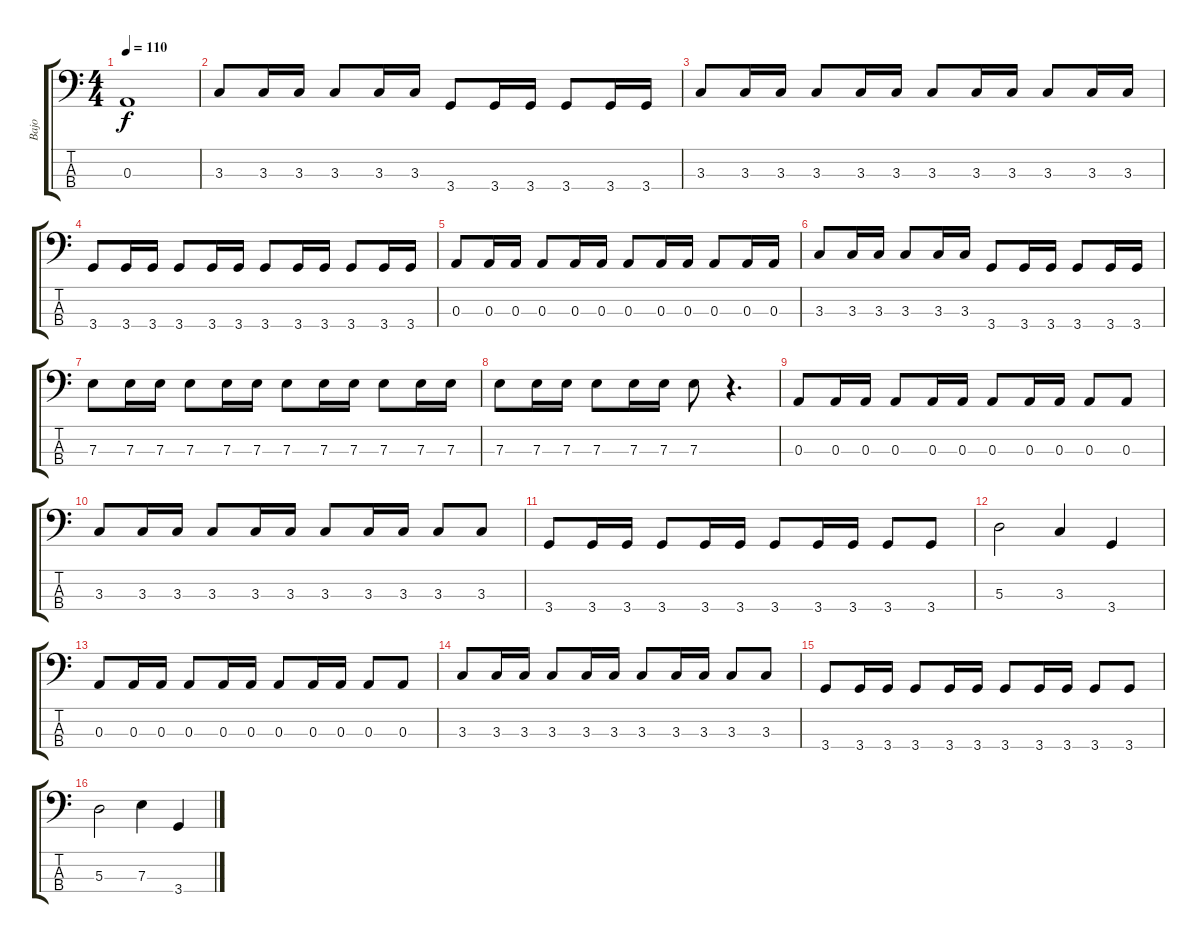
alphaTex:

\track ("Bajo" "Bajo") {instrument electricbassfinger}
\staff {score tabs}
\tuning (G2 D2 A1 E1) {hide}
\ts (4 4)
\tempo 110
\clef f4
\ks c
0.3.1{dy f} |
3.3.8 3.3.16 3.3.16 3.3.8 3.3.16 3.3.16 3.4.8 3.4.16 3.4.16 3.4.8 3.4.16 3.4.16 |
3.3.8 3.3.16 3.3.16 3.3.8 3.3.16 3.3.16 3.3.8 3.3.16 3.3.16 3.3.8 3.3.16 3.3.16 |
3.4.8 3.4.16 3.4.16 3.4.8 3.4.16 3.4.16 3.4.8 3.4.16 3.4.16 3.4.8 3.4.16 3.4.16 |
0.3.8 0.3.16 0.3.16 0.3.8 0.3.16 0.3.16 0.3.8 0.3.16 0.3.16 0.3.8 0.3.16 0.3.16 |
3.3.8 3.3.16 3.3.16 3.3.8 3.3.16 3.3.16 3.4.8 3.4.16 3.4.16 3.4.8 3.4.16 3.4.16 |
7.3.8 7.3.16 7.3.16 7.3.8 7.3.16 7.3.16 7.3.8 7.3.16 7.3.16 7.3.8 7.3.16 7.3.16 |
7.3.8 7.3.16 7.3.16 7.3.8 7.3.16 7.3.16 7.3.8 r.4{d} |
0.3.8 0.3.16 0.3.16 0.3.8 0.3.16 0.3.16 0.3.8 0.3.16 0.3.16 0.3.8 0.3.8 |
3.3.8 3.3.16 3.3.16 3.3.8 3.3.16 3.3.16 3.3.8 3.3.16 3.3.16 3.3.8 3.3.8 |
3.4.8 3.4.16 3.4.16 3.4.8 3.4.16 3.4.16 3.4.8 3.4.16 3.4.16 3.4.8 3.4.8 |
5.3.2 3.3.4 3.4.4 |
0.3.8 0.3.16 0.3.16 0.3.8 0.3.16 0.3.16 0.3.8 0.3.16 0.3.16 0.3.8 0.3.8 |
3.3.8 3.3.16 3.3.16 3.3.8 3.3.16 3.3.16 3.3.8 3.3.16 3.3.16 3.3.8 3.3.8 |
3.4.8 3.4.16 3.4.16 3.4.8 3.4.16 3.4.16 3.4.8 3.4.16 3.4.16 3.4.8 3.4.8 |
5.3.2 7.3.4 3.4.4
